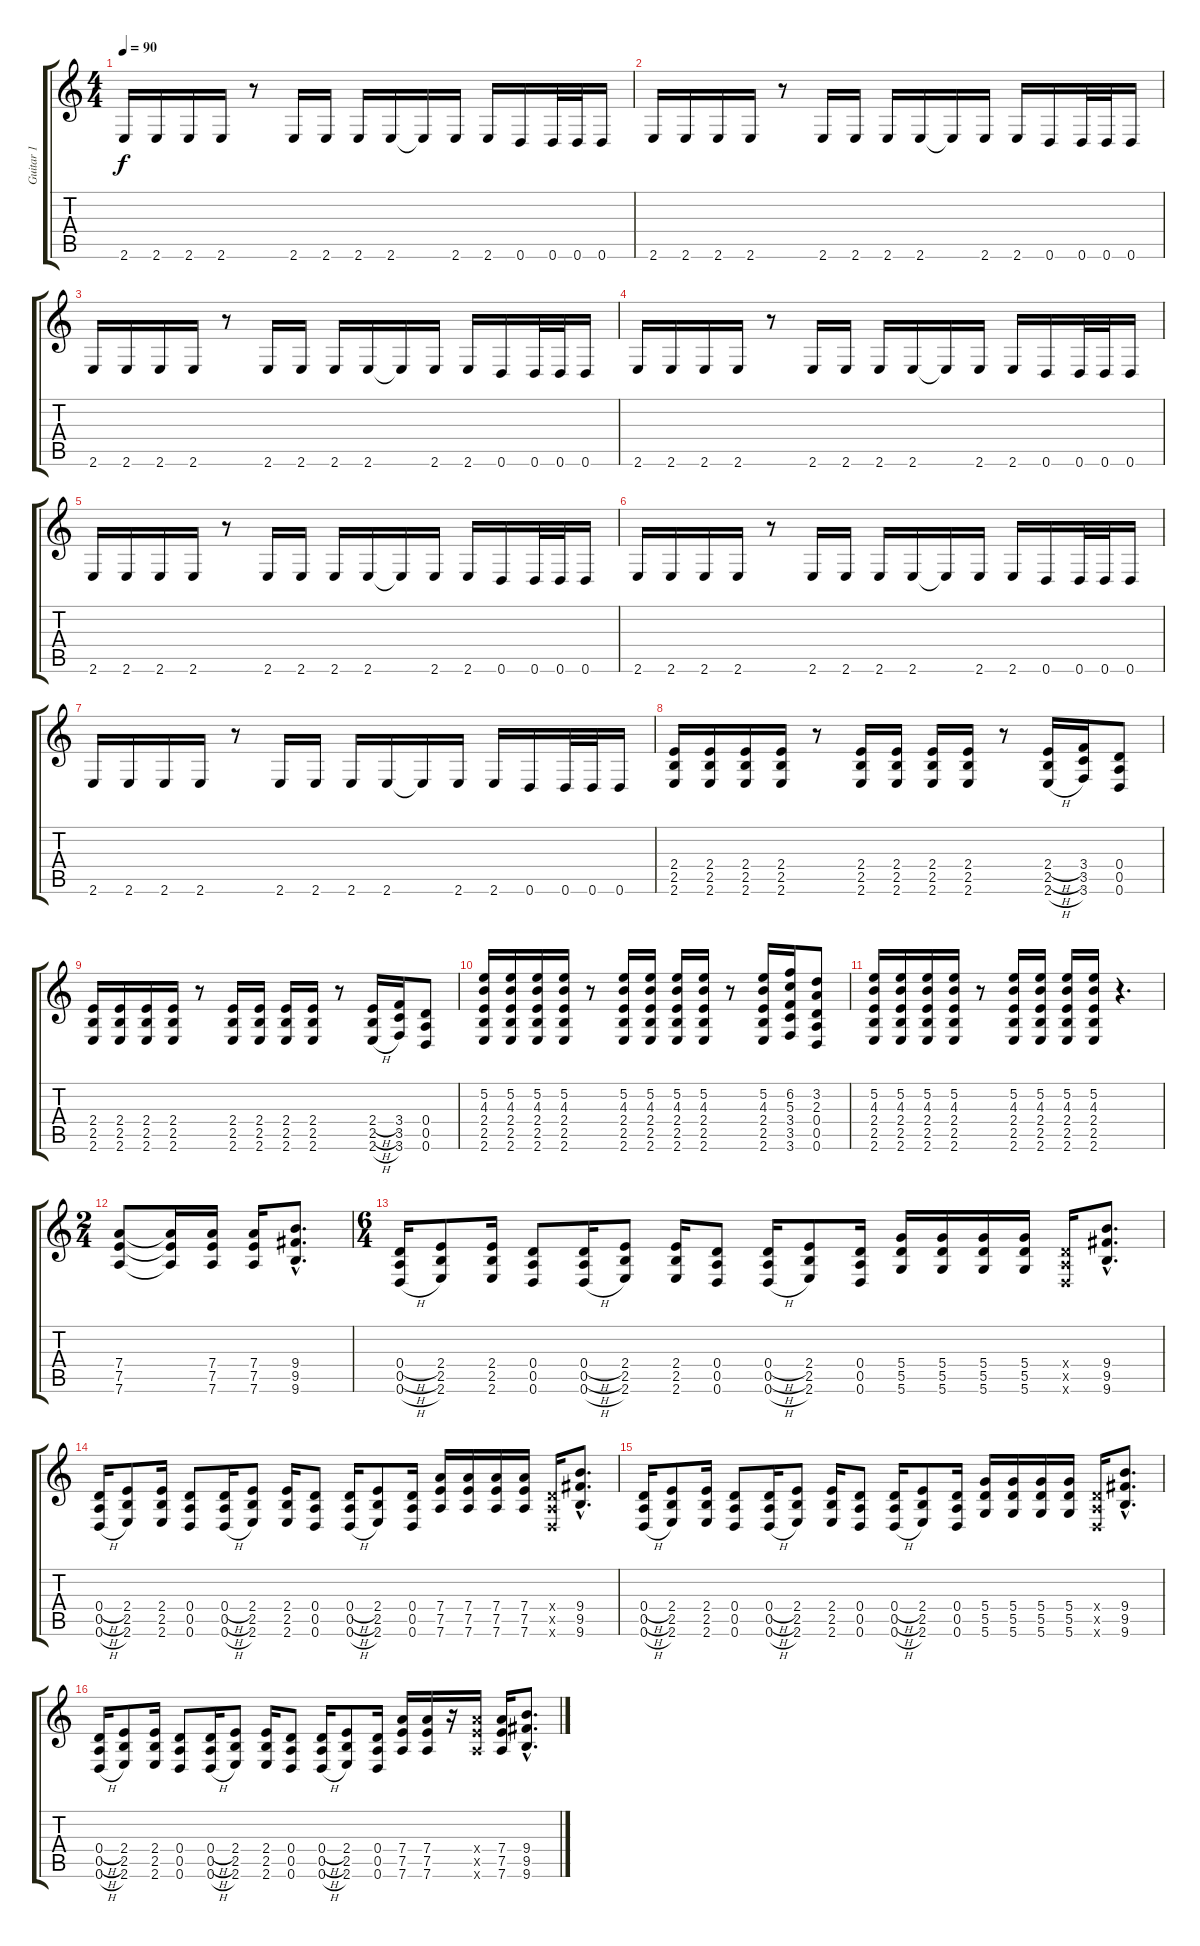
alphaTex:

\track ("Guitar 1" "Guitar 1") {instrument electricguitarclean}
\staff {score tabs}
\tuning (E4 B3 G3 D3 A2 D2) {hide}
\ts (4 4)
\tempo 90
\clef g2
\ks c
2.6.16{dy f volume 15 instrument electricguitarmuted} 2.6.16 2.6.16 2.6.16 r.8 2.6.16 2.6.16 2.6.16 2.6.16 2.6{t}.16 2.6.16 2.6.16 0.6.16 0.6.32 0.6.32 0.6.16 |
2.6.16{volume 15 instrument electricguitarmuted} 2.6.16 2.6.16 2.6.16 r.8 2.6.16 2.6.16 2.6.16 2.6.16 2.6{t}.16 2.6.16 2.6.16 0.6.16 0.6.32 0.6.32 0.6.16 |
2.6.16{volume 15 instrument electricguitarmuted} 2.6.16 2.6.16 2.6.16 r.8 2.6.16 2.6.16 2.6.16 2.6.16 2.6{t}.16 2.6.16 2.6.16 0.6.16 0.6.32 0.6.32 0.6.16 |
2.6.16{volume 15 instrument electricguitarmuted} 2.6.16 2.6.16 2.6.16 r.8 2.6.16 2.6.16 2.6.16 2.6.16 2.6{t}.16 2.6.16 2.6.16 0.6.16 0.6.32 0.6.32 0.6.16 |
2.6.16{volume 15 instrument electricguitarmuted} 2.6.16 2.6.16 2.6.16 r.8 2.6.16 2.6.16 2.6.16 2.6.16 2.6{t}.16 2.6.16 2.6.16 0.6.16 0.6.32 0.6.32 0.6.16 |
2.6.16{volume 15 instrument electricguitarmuted} 2.6.16 2.6.16 2.6.16 r.8 2.6.16 2.6.16 2.6.16 2.6.16 2.6{t}.16 2.6.16 2.6.16 0.6.16 0.6.32 0.6.32 0.6.16 |
2.6.16{volume 15 instrument electricguitarmuted} 2.6.16 2.6.16 2.6.16 r.8 2.6.16 2.6.16 2.6.16 2.6.16 2.6{t}.16 2.6.16 2.6.16 0.6.16 0.6.32 0.6.32 0.6.16 |
(2.4 2.5 2.6).16{volume 16 instrument distortionguitar} (2.4 2.5 2.6).16 (2.4 2.5 2.6).16 (2.4 2.5 2.6).16 r.8 (2.4 2.5 2.6).16 (2.4 2.5 2.6).16 (2.4 2.5 2.6).16 (2.4 2.5 2.6).16 r.8 (2.4{h} 2.5{h} 2.6{h}).16 (3.4 3.5 3.6).16 (0.4 0.5 0.6).8 |
(2.4 2.5 2.6).16{volume 16 instrument distortionguitar} (2.4 2.5 2.6).16 (2.4 2.5 2.6).16 (2.4 2.5 2.6).16 r.8 (2.4 2.5 2.6).16 (2.4 2.5 2.6).16 (2.4 2.5 2.6).16 (2.4 2.5 2.6).16 r.8 (2.4{h} 2.5{h} 2.6{h}).16 (3.4 3.5 3.6).16 (0.4 0.5 0.6).8 |
(5.2 4.3 2.4 2.5 2.6).16{volume 16 instrument distortionguitar} (5.2 4.3 2.4 2.5 2.6).16 (5.2 4.3 2.4 2.5 2.6).16 (5.2 4.3 2.4 2.5 2.6).16 r.8 (5.2 4.3 2.4 2.5 2.6).16 (5.2 4.3 2.4 2.5 2.6).16 (5.2 4.3 2.4 2.5 2.6).16 (5.2 4.3 2.4 2.5 2.6).16 r.8 (5.2 4.3 2.4 2.5 2.6).16 (6.2 5.3 3.4 3.5 3.6).16 (3.2 2.3 0.4 0.5 0.6).8 |
(5.2 4.3 2.4 2.5 2.6).16 (5.2 4.3 2.4 2.5 2.6).16 (5.2 4.3 2.4 2.5 2.6).16 (5.2 4.3 2.4 2.5 2.6).16 r.8 (5.2 4.3 2.4 2.5 2.6).16 (5.2 4.3 2.4 2.5 2.6).16 (5.2 4.3 2.4 2.5 2.6).16 (5.2 4.3 2.4 2.5 2.6).16 r.4{d} |
\ts (2 4)
(7.4 7.5 7.6).8{volume 14 instrument distortionguitar} (7.4{t} 7.5{t} 7.6{t}).16 (7.4 7.5 7.6).16 (7.4 7.5 7.6).16 (9.4{hac} 9.5{hac} 9.6{hac}).8{d} |
\ts (6 4)
(0.4{h} 0.5{h} 0.6{h}).16{instrument distortionguitar} (2.4 2.5 2.6).8 (2.4 2.5 2.6).16 (0.4 0.5 0.6).8 (0.4{h} 0.5{h} 0.6{h}).16 (2.4 2.5 2.6).8 (2.4 2.5 2.6).16 (0.4 0.5 0.6).8 (0.4{h} 0.5{h} 0.6{h}).16 (2.4 2.5 2.6).8 (0.4 0.5 0.6).16 (5.4 5.5 5.6).16 (5.4 5.5 5.6).16 (5.4 5.5 5.6).16 (5.4 5.5 5.6).16 (0.4{x} 0.5{x} 0.6{x}).16 (9.4{hac} 9.5{hac} 9.6{hac}).8{d} |
(0.4{h} 0.5{h} 0.6{h}).16{instrument distortionguitar} (2.4 2.5 2.6).8 (2.4 2.5 2.6).16 (0.4 0.5 0.6).8 (0.4{h} 0.5{h} 0.6{h}).16 (2.4 2.5 2.6).8 (2.4 2.5 2.6).16 (0.4 0.5 0.6).8 (0.4{h} 0.5{h} 0.6{h}).16 (2.4 2.5 2.6).8 (0.4 0.5 0.6).16 (7.4 7.5 7.6).16 (7.4 7.5 7.6).16 (7.4 7.5 7.6).16 (7.4 7.5 7.6).16 (0.4{x} 0.5{x} 0.6{x}).16 (9.4{hac} 9.5{hac} 9.6{hac}).8{d} |
(0.4{h} 0.5{h} 0.6{h}).16{instrument distortionguitar} (2.4 2.5 2.6).8 (2.4 2.5 2.6).16 (0.4 0.5 0.6).8 (0.4{h} 0.5{h} 0.6{h}).16 (2.4 2.5 2.6).8 (2.4 2.5 2.6).16 (0.4 0.5 0.6).8 (0.4{h} 0.5{h} 0.6{h}).16 (2.4 2.5 2.6).8 (0.4 0.5 0.6).16 (5.4 5.5 5.6).16 (5.4 5.5 5.6).16 (5.4 5.5 5.6).16 (5.4 5.5 5.6).16 (0.4{x} 0.5{x} 0.6{x}).16 (9.4{hac} 9.5{hac} 9.6{hac}).8{d} |
(0.4{h} 0.5{h} 0.6{h}).16{instrument distortionguitar} (2.4 2.5 2.6).8 (2.4 2.5 2.6).16 (0.4 0.5 0.6).8 (0.4{h} 0.5{h} 0.6{h}).16 (2.4 2.5 2.6).8 (2.4 2.5 2.6).16 (0.4 0.5 0.6).8 (0.4{h} 0.5{h} 0.6{h}).16 (2.4 2.5 2.6).8 (0.4 0.5 0.6).16 (7.4 7.5 7.6).16 (7.4 7.5 7.6).16 r.16 (7.4{x} 7.5{x} 7.6{x}).16 (7.4 7.5 7.6).16 (9.4{hac} 9.5{hac} 9.6{hac}).8{d}
